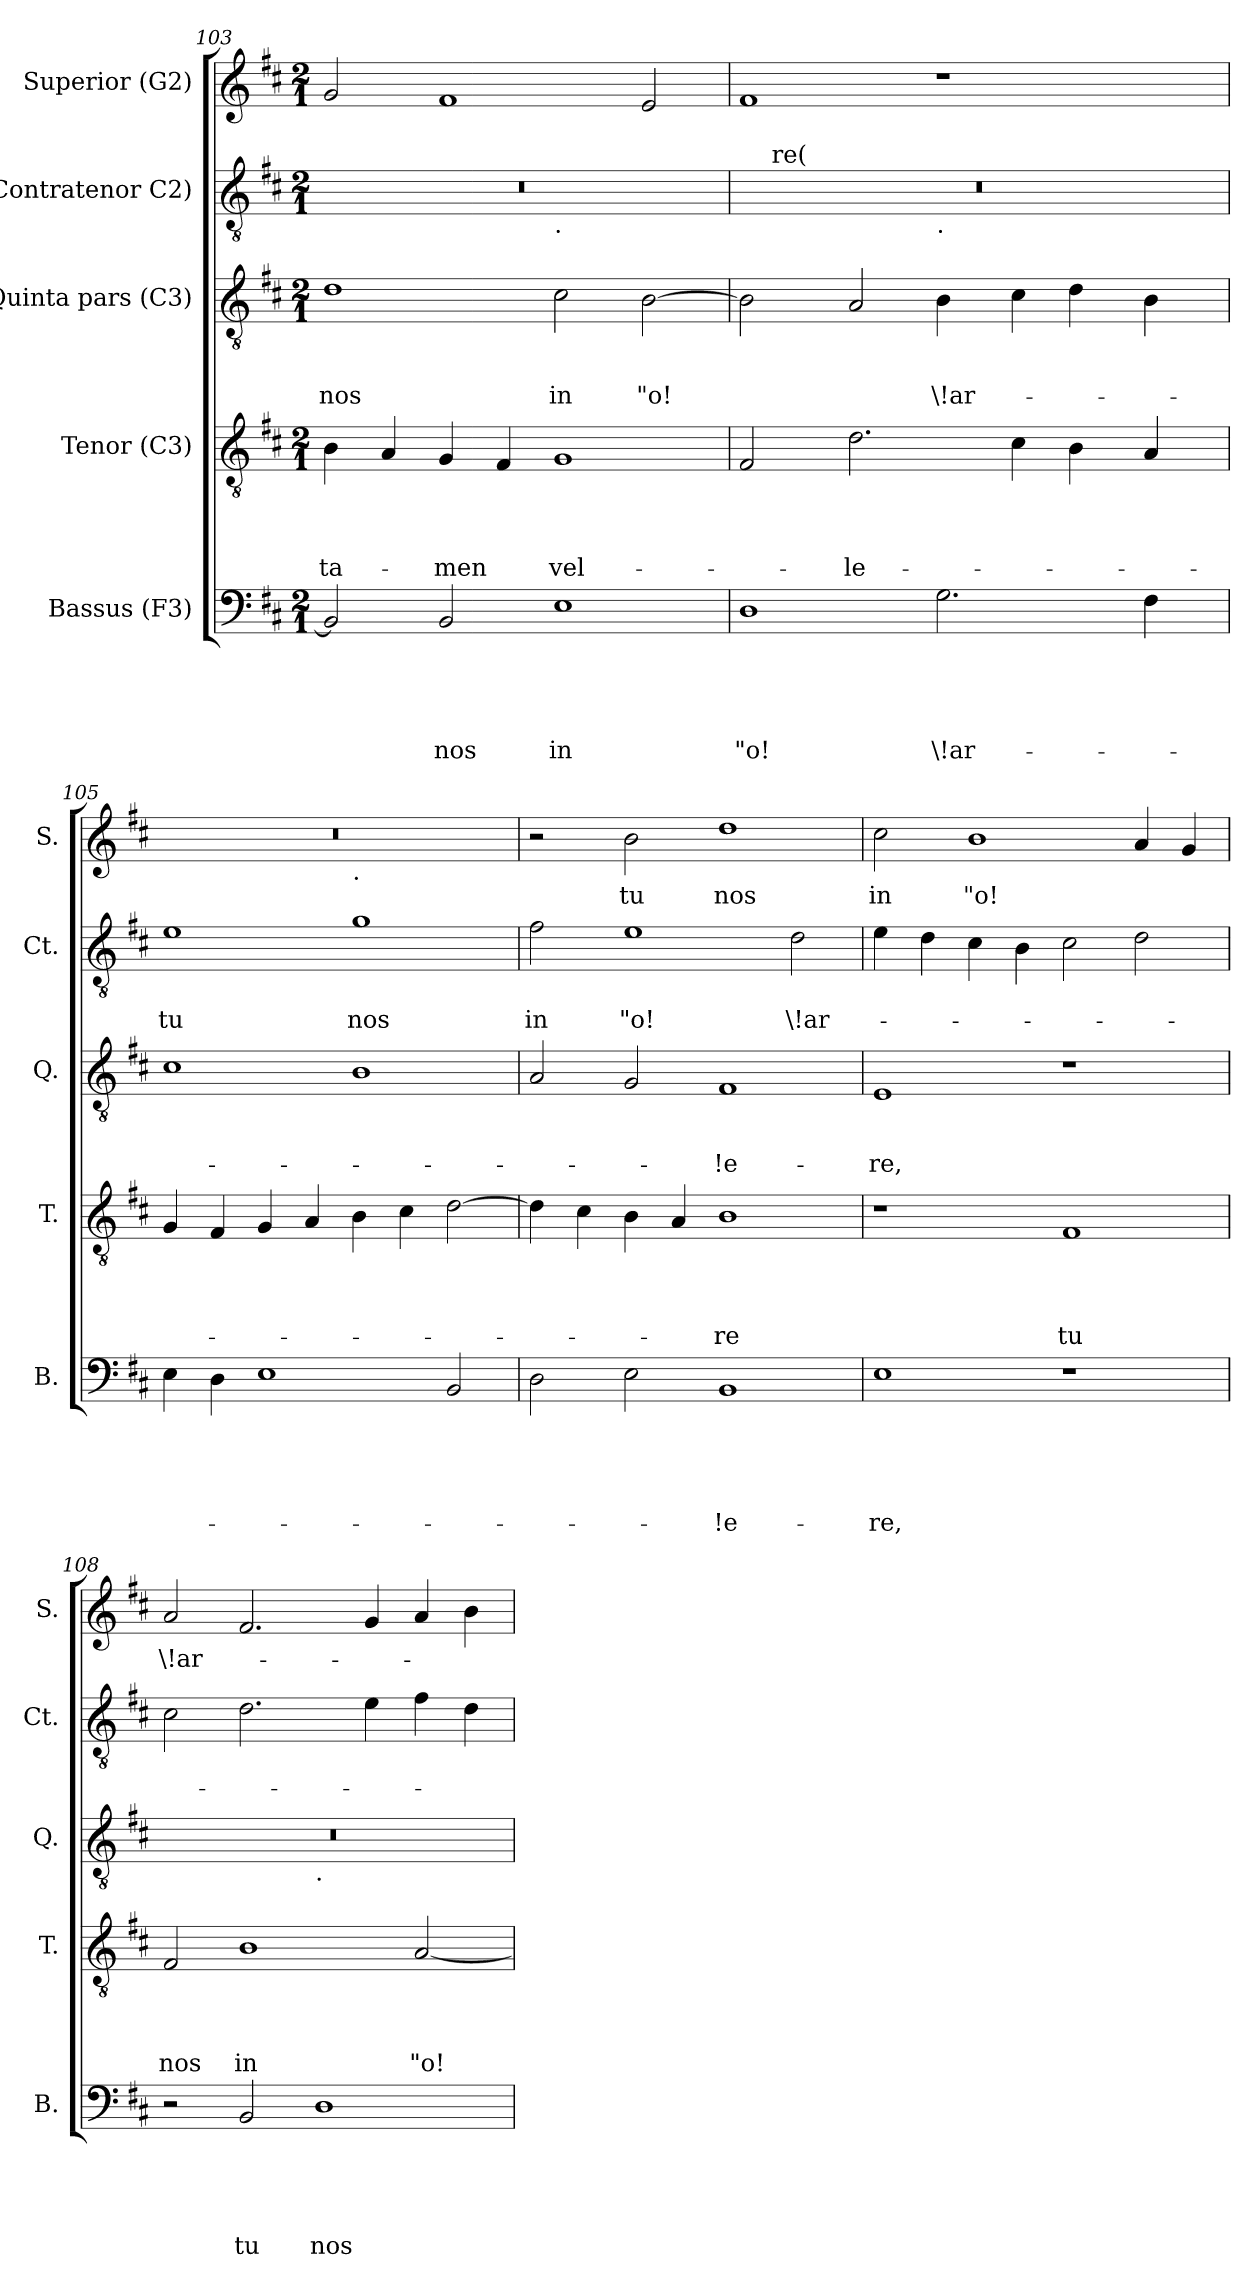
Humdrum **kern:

**kern	**text	**text	**text	**text	**text	**kern	**text	**text	**text	**text	**kern	**text	**text	**text	**kern	**text	**text	**kern	**text
*part5	*part5	*part5	*part5	*part5	*part5	*part4	*part4	*part4	*part4	*part4	*part3	*part3	*part3	*part3	*part2	*part2	*part2	*part1	*part1
*staff5	*staff5	*staff5	*staff5	*staff5	*staff5	*staff4	*staff4	*staff4	*staff4	*staff4	*staff3	*staff3	*staff3	*staff3	*staff2	*staff2	*staff2	*staff1	*staff1
*I"Bassus (F3)	*	*	*	*	*	*I"Tenor (C3)	*	*	*	*	*I"Quinta pars (C3)	*	*	*	*I"Contratenor C2)	*	*	*I"Superior (G2)	*
*I'B.	*	*	*	*	*	*I'T.	*	*	*	*	*I'Q.	*	*	*	*I'Ct.	*	*	*I'S.	*
!!LO:LB:g=z
*clefF4	*	*	*	*	*	*clefGv2	*	*	*	*	*clefGv2	*	*	*	*clefGv2	*	*	*clefG2	*
*k[f#c#]	*	*	*	*	*	*k[f#c#]	*	*	*	*	*k[f#c#]	*	*	*	*k[f#c#]	*	*	*k[f#c#]	*
*D:	*	*	*	*	*	*D:	*	*	*	*	*D:	*	*	*	*D:	*	*	*D:	*
*M2/1	*	*	*	*	*	*M2/1	*	*	*	*	*M2/1	*	*	*	*M2/1	*	*	*M2/1	*
=103	=103	=103	=103	=103	=103	=103	=103	=103	=103	=103	=103	=103	=103	=103	=103	=103	=103	=103	=103
!	!	!	!	!	!	!	!	!	!	!LO:LY:b	!	!	!	!LO:LY:b	!	!	!	!	!
*	*	*	*	*	*	*	*	*	*	*	*	*	*	*	*^	*	*	*	*
2BB/]	.	.	.	.	.	4B\	.	.	.	ta-	1d	.	.	-nos	0r	1ryy	.	.	2g/	.
.	.	.	.	.	.	4A/	.	.	.	.	.	.	.	.	.	.	.	.	.	.
!	!	!	!	!	!LO:LY:b	!	!	!	!	!LO:LY:b	!	!	!	!	!	!	!	!	!	!
2BB/	.	.	.	.	nos	4G/	.	.	.	-men	.	.	.	.	.	.	.	.	1f#	.
.	.	.	.	.	.	4F#/	.	.	.	.	.	.	.	.	.	.	.	.	.	.
!	!	!	!	!	!	!	!	!	!	!	!	!	!	!	!	!LO:TX:b:t=.	!	!	!	!
!	!	!	!	!	!LO:LY:b	!	!	!	!	!LO:LY:b	!	!	!	!LO:LY:b	!	!	!	!	!	!
1E	.	.	.	.	in	1G	.	.	.	vel-	2c#\	.	.	in	.	1ryy	.	.	.	.
!	!	!	!	!	!	!	!	!	!	!	!	!	!	!LO:LY:b	!	!	!	!	!	!
.	.	.	.	.	.	.	.	.	.	.	[>2B\	.	.	"o!	.	.	.	.	2e/	.
=104	=104	=104	=104	=104	=104	=104	=104	=104	=104	=104	=104	=104	=104	=104	=104	=104	=104	=104	=104	=104
!	!	!	!	!	!LO:LY:b	!	!	!	!	!	!	!	!	!	!	!	!	!	!	!
*	*	*	*	*	*	*	*	*	*	*	*	*	*	*	*	*^	*	*	*	*
1D	.	.	.	.	"o!	2F#/	.	.	.	.	2B\]	.	.	.	0r	16.ryy	1ryy	.	.	1f#	.
!	!	!	!	!	!	!	!	!	!	!	!	!	!	!	!	!LO:TX:a:t=re(	!	!	!	!	!
.	.	.	.	.	.	.	.	.	.	.	.	.	.	.	.	1ryy	.	.	.	.	.
!	!	!	!	!	!	!	!	!	!	!LO:LY:b	!	!	!	!	!	!	!	!	!	!	!
.	.	.	.	.	.	2.d\	.	.	.	-le-	2A/	.	.	.	.	.	.	.	.	.	.
!	!	!	!	!	!	!	!	!	!	!	!	!	!	!	!	!	!LO:TX:b:t=.	!	!	!	!
!	!	!	!	!	!LO:LY:b	!	!	!	!	!	!	!	!	!LO:LY:b	!	!	!	!	!	!	!
2.G\	.	.	.	.	\!ar-	.	.	.	.	.	4B\	.	.	\!ar-	.	.	1ryy	.	.	1r	.
.	.	.	.	.	.	.	.	.	.	.	.	.	.	.	.	2ryy	.	.	.	.	.
.	.	.	.	.	.	4c#\	.	.	.	.	4c#\	.	.	.	.	.	.	.	.	.	.
.	.	.	.	.	.	4B\	.	.	.	.	4d\	.	.	.	.	.	.	.	.	.	.
.	.	.	.	.	.	.	.	.	.	.	.	.	.	.	.	4ryy	.	.	.	.	.
4F#\	.	.	.	.	.	4A/	.	.	.	.	4B\	.	.	.	.	.	.	.	.	.	.
.	.	.	.	.	.	.	.	.	.	.	.	.	.	.	.	8ryy	.	.	.	.	.
.	.	.	.	.	.	.	.	.	.	.	.	.	.	.	.	32ryy	.	.	.	.	.
=105	=105	=105	=105	=105	=105	=105	=105	=105	=105	=105	=105	=105	=105	=105	=105	=105	=105	=105	=105	=105	=105
!	!	!	!	!	!	!	!	!	!	!	!	!	!	!	!	!	!	!	!LO:LY:b	!	!
*	*	*	*	*	*	*	*	*	*	*	*	*	*	*	*v	*v	*v	*	*	*^	*
4E\	.	.	.	.	.	4G/	.	.	.	.	1c#	.	.	.	1e	.	tu	0r	1ryy	.
4D\	.	.	.	.	.	4F#/	.	.	.	.	.	.	.	.	.	.	.	.	.	.
1E	.	.	.	.	.	4G/	.	.	.	.	.	.	.	.	.	.	.	.	.	.
.	.	.	.	.	.	4A/	.	.	.	.	.	.	.	.	.	.	.	.	.	.
!	!	!	!	!	!	!	!	!	!	!	!	!	!	!	!	!	!	!	!LO:TX:b:t=.	!
!	!	!	!	!	!	!	!	!	!	!	!	!	!	!	!	!	!LO:LY:b	!	!	!
.	.	.	.	.	.	4B\	.	.	.	.	1B	.	.	.	1g	.	nos	.	1ryy	.
.	.	.	.	.	.	4c#\	.	.	.	.	.	.	.	.	.	.	.	.	.	.
2BB/	.	.	.	.	.	[<2d\	.	.	.	.	.	.	.	.	.	.	.	.	.	.
!!LO:LB:g=z
=106	=106	=106	=106	=106	=106	=106	=106	=106	=106	=106	=106	=106	=106	=106	=106	=106	=106	=106	=106	=106
!	!	!	!	!	!	!	!	!	!	!	!	!	!	!	!	!	!LO:LY:b	!	!	!
*	*	*	*	*	*	*	*	*	*	*	*	*	*	*	*	*	*	*v	*v	*
2D\	.	.	.	.	.	4d\]	.	.	.	.	2A/	.	.	.	2f#\	.	in	2r	.
.	.	.	.	.	.	4c#\	.	.	.	.	.	.	.	.	.	.	.	.	.
!	!	!	!	!	!	!	!	!	!	!	!	!	!	!	!	!	!LO:LY:b	!	!LO:LY:b
2E\	.	.	.	.	.	4B\	.	.	.	.	2G/	.	.	.	1e	.	"o!	2b\	-tu
.	.	.	.	.	.	4A/	.	.	.	.	.	.	.	.	.	.	.	.	.
!	!	!	!	!	!LO:LY:b	!	!	!	!	!LO:LY:b	!	!	!	!LO:LY:b	!	!	!	!	!LO:LY:b
1BB	.	.	.	.	-!e-	1B	.	.	.	-re	1F#	.	.	-!e-	.	.	.	1dd	nos
!	!	!	!	!	!	!	!	!	!	!	!	!	!	!	!	!	!LO:LY:b	!	!
.	.	.	.	.	.	.	.	.	.	.	.	.	.	.	2d\	.	\!ar-	.	.
=107	=107	=107	=107	=107	=107	=107	=107	=107	=107	=107	=107	=107	=107	=107	=107	=107	=107	=107	=107
!	!	!	!	!	!LO:LY:b	!	!	!	!	!	!	!	!	!LO:LY:b	!	!	!	!	!LO:LY:b
1E	.	.	.	.	-re,	1r	.	.	.	.	1E	.	.	-re,	4e\	.	.	2cc#\	in
.	.	.	.	.	.	.	.	.	.	.	.	.	.	.	4d\	.	.	.	.
!	!	!	!	!	!	!	!	!	!	!	!	!	!	!	!	!	!	!	!LO:LY:b
.	.	.	.	.	.	.	.	.	.	.	.	.	.	.	4c#\	.	.	1b	"o!
.	.	.	.	.	.	.	.	.	.	.	.	.	.	.	4B\	.	.	.	.
!	!	!	!	!	!	!	!	!	!	!LO:LY:b	!	!	!	!	!	!	!	!	!
1r	.	.	.	.	.	1F#	.	.	.	tu	1r	.	.	.	2c#\	.	.	.	.
.	.	.	.	.	.	.	.	.	.	.	.	.	.	.	2d\	.	.	4a/	.
.	.	.	.	.	.	.	.	.	.	.	.	.	.	.	.	.	.	4g/	.
=108	=108	=108	=108	=108	=108	=108	=108	=108	=108	=108	=108	=108	=108	=108	=108	=108	=108	=108	=108
!	!	!	!	!	!	!	!	!	!	!LO:LY:b	!	!	!	!	!	!	!	!	!LO:LY:b
*	*	*	*	*	*	*	*	*	*	*	*^	*	*	*	*	*	*	*	*
2r	.	.	.	.	.	2F#/	.	.	.	nos	0r	1ryy	.	.	.	2c#\	.	.	2a/	\!ar-
!	!	!	!	!	!LO:LY:b	!	!	!	!	!LO:LY:b	!	!	!	!	!	!	!	!	!	!
2BB/	.	.	.	.	tu	1B	.	.	.	in	.	.	.	.	.	2.d\	.	.	2.f#/	.
!	!	!	!	!	!	!	!	!	!	!	!	!LO:TX:b:t=.	!	!	!	!	!	!	!	!
!	!	!	!	!	!LO:LY:b	!	!	!	!	!	!	!	!	!	!	!	!	!	!	!
1D	.	.	.	.	nos	.	.	.	.	.	.	1ryy	.	.	.	.	.	.	.	.
.	.	.	.	.	.	.	.	.	.	.	.	.	.	.	.	4e\	.	.	4g/	.
!	!	!	!	!	!	!	!	!	!	!LO:LY:b	!	!	!	!	!	!	!	!	!	!
.	.	.	.	.	.	[>2A/	.	.	.	"o!	.	.	.	.	.	4f#\	.	.	4a/	.
.	.	.	.	.	.	.	.	.	.	.	.	.	.	.	.	4d\	.	.	4b\	.
*	*	*	*	*	*	*	*	*	*	*	*v	*v	*	*	*	*	*	*	*	*
=	=	=	=	=	=	=	=	=	=	=	=	=	=	=	=	=	=	=	=
*-	*-	*-	*-	*-	*-	*-	*-	*-	*-	*-	*-	*-	*-	*-	*-	*-	*-	*-	*-
